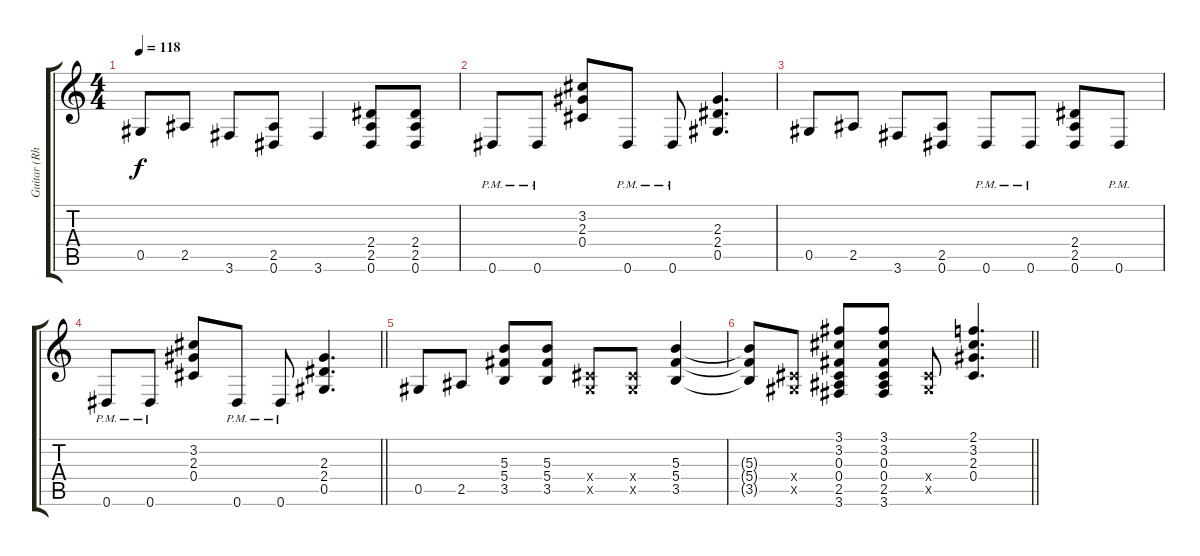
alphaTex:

\track ("Guitar (Rhythm)" "Guitar (Rh") {instrument distortionguitar}
\staff {score tabs}
\tuning (Eb4 Bb3 Gb3 Db3 Ab2 Eb2) {hide}
\ts (4 4)
\tempo 118
\clef g2
\ks c
0.5.8{dy f volume 6} 2.5.8 3.6.8 (2.5 0.6).8 3.6.4 (2.4 2.5 0.6).8 (2.4 2.5 0.6).8 |
0.6{pm}.8 0.6{pm}.8 (3.2 2.3 0.4).8 0.6{pm}.8 0.6{pm}.8 (2.3 2.4 0.5).4{d} |
0.5.8 2.5.8 3.6.8 (2.5 0.6).8 0.6{pm}.8 0.6{pm}.8 (2.4 2.5 0.6).8 0.6{pm}.8 |
\barLineRight lightlight
0.6{pm}.8 0.6{pm}.8 (3.2 2.3 0.4).8 0.6{pm}.8 0.6{pm}.8 (2.3 2.4 0.5).4{d} |
0.5.8 2.5.8 (5.3 5.4 3.5).8 (5.3 5.4 3.5).8 (0.4{x} 0.5{x}).8 (0.4{x} 0.5{x}).8 (5.3 5.4 3.5).4 |
\barLineRight lightlight
(5.3{t} 5.4{t} 3.5{t}).8 (0.4{x} 0.5{x}).8 (3.1 3.2 0.3 0.4 2.5 3.6).8 (3.1 3.2 0.3 0.4 2.5 3.6).8 (0.4{x} 0.5{x}).8 (2.1 3.2 2.3 0.4).4{d}
